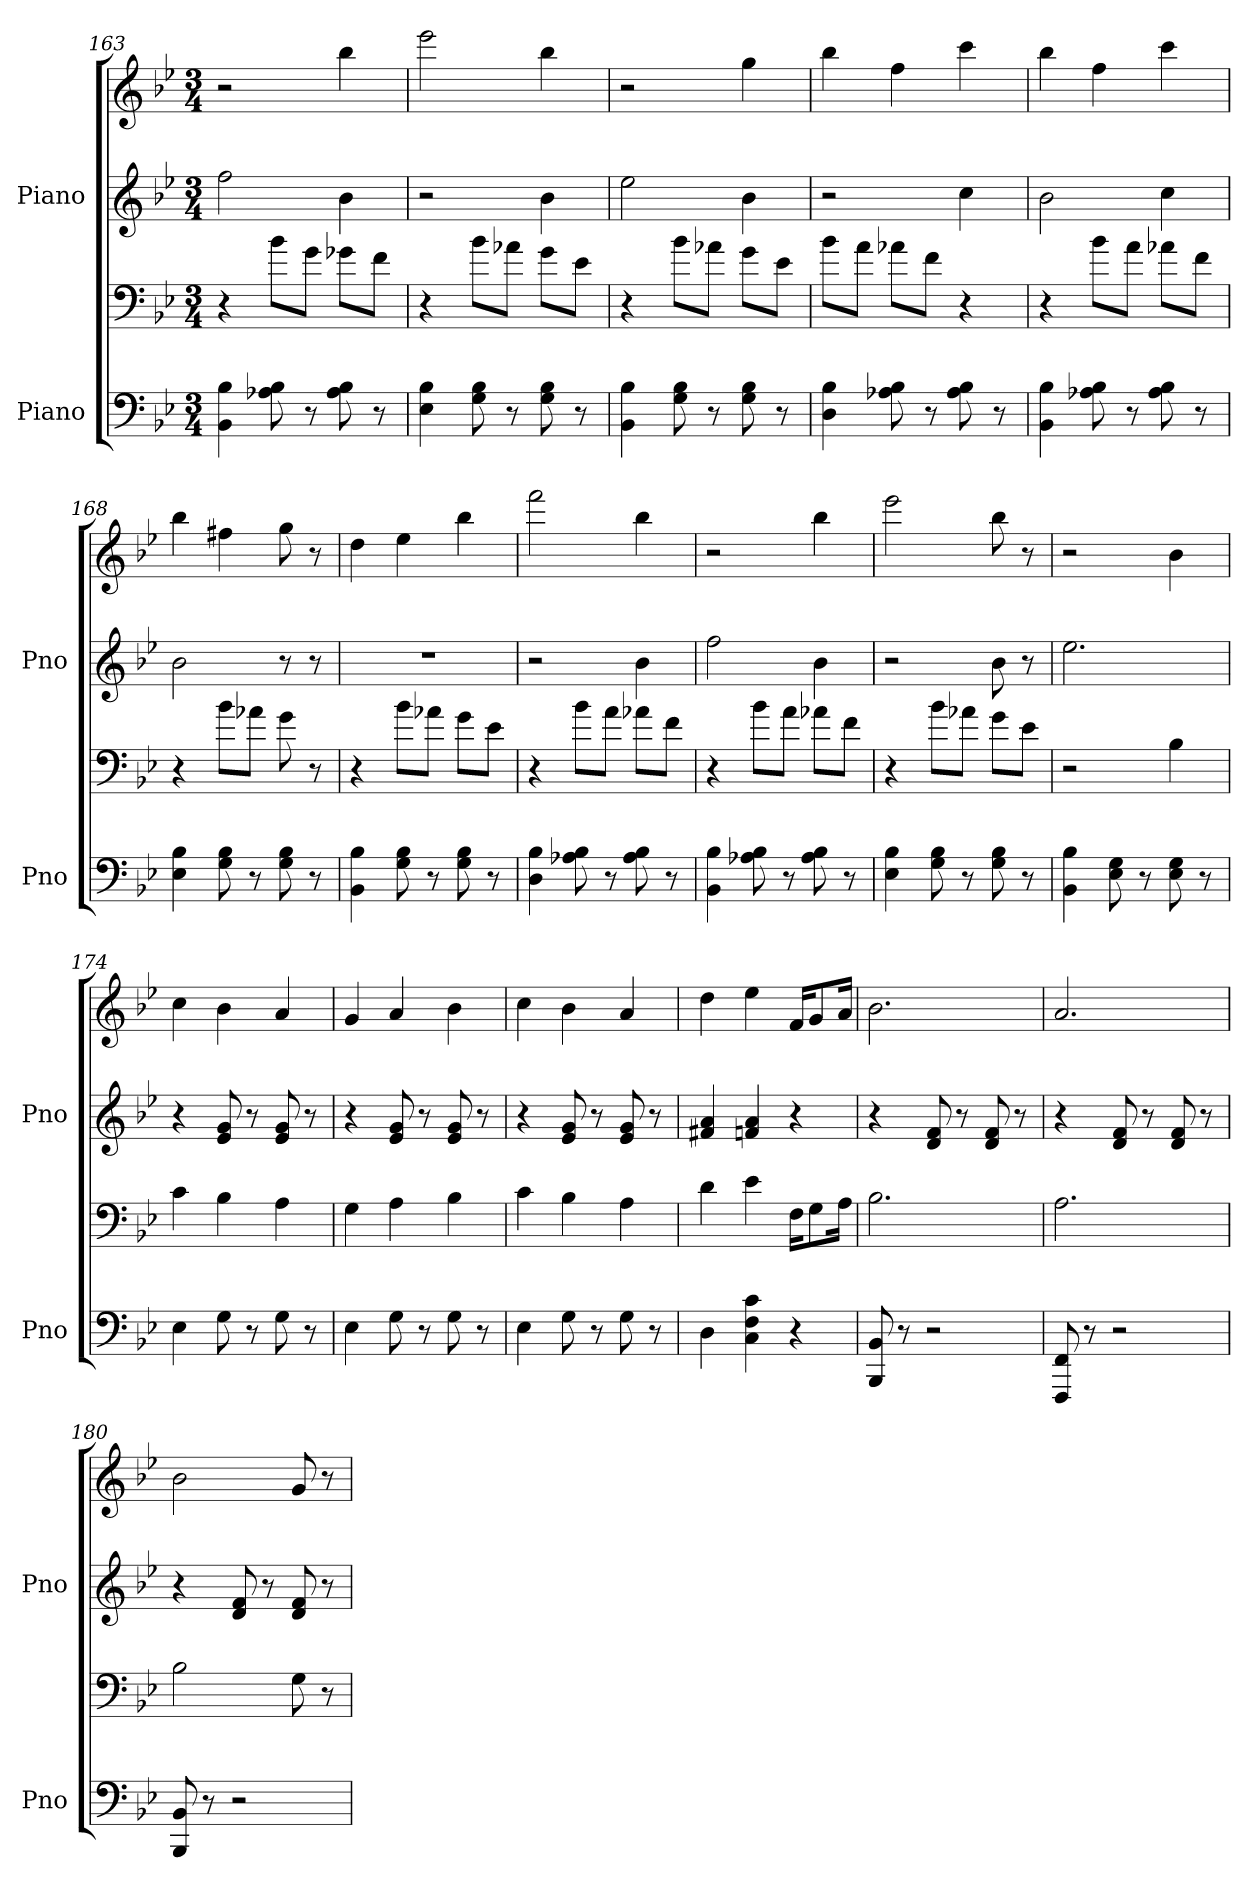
**kern	**kern	**kern	**kern
*part2	*part2	*part1	*part1
*staff4	*staff3	*staff2	*staff1
*I"Piano	*	*I"Piano	*
*I'Pno	*	*I'Pno	*
*clefF4	*clefF4	*clefG2	*clefG2
*k[b-e-]	*k[b-e-]	*k[b-e-]	*k[b-e-]
*M3/4	*M3/4	*M3/4	*M3/4
=163	=163	=163	=163
4BB-\ 4B-\	4r	2ff\	2r
8A-X\ 8B-\	8b-\L	.	.
8r	8g\J	.	.
8A-\ 8B-\	8g-X\L	4b-\	4bb-\
8r	8f\J	.	.
!!LO:PB:g=z
=164	=164	=164	=164
4E-\ 4B-\	4r	2r	2eee-\
8G\ 8B-\	8b-\L	.	.
8r	8a-X\J	.	.
8G\ 8B-\	8g\L	4b-\	4bb-\
8r	8e-\J	.	.
=165	=165	=165	=165
4BB-\ 4B-\	4r	2ee-\	2r
8G\ 8B-\	8b-\L	.	.
8r	8a-X\J	.	.
8G\ 8B-\	8g\L	4b-\	4gg\
8r	8e-\J	.	.
=166	=166	=166	=166
4D\ 4B-\	8b-\L	2r	4bb-\
.	8a\J	.	.
8A-X\ 8B-\	8a-X\L	.	4ff\
8r	8f\J	.	.
8A-\ 8B-\	4r	4cc\	4ccc\
8r	.	.	.
=167	=167	=167	=167
4BB-\ 4B-\	4r	2b-\	4bb-\
8A-X\ 8B-\	8b-\L	.	4ff\
8r	8a\J	.	.
8A-\ 8B-\	8a-X\L	4cc\	4ccc\
8r	8f\J	.	.
=168	=168	=168	=168
4E-\ 4B-\	4r	2b-\	4bb-\
8G\ 8B-\	8b-\L	.	4ff#X\
8r	8a-X\J	.	.
8G\ 8B-\	8g\	8r	8gg\
8r	8r	8r	8r
!!LO:LB:g=z
=169	=169	=169	=169
4BB-\ 4B-\	4r	2.r	4dd\
8G\ 8B-\	8b-\L	.	4ee-\
8r	8a-X\J	.	.
8G\ 8B-\	8g\L	.	4bb-\
8r	8e-\J	.	.
=170	=170	=170	=170
4D\ 4B-\	4r	2r	2fff\
8A-X\ 8B-\	8b-\L	.	.
8r	8a\J	.	.
8A-\ 8B-\	8a-X\L	4b-\	4bb-\
8r	8f\J	.	.
=171	=171	=171	=171
4BB-\ 4B-\	4r	2ff\	2r
8A-X\ 8B-\	8b-\L	.	.
8r	8a\J	.	.
8A-\ 8B-\	8a-X\L	4b-\	4bb-\
8r	8f\J	.	.
=172	=172	=172	=172
4E-\ 4B-\	4r	2r	2eee-\
8G\ 8B-\	8b-\L	.	.
8r	8a-X\J	.	.
8G\ 8B-\	8g\L	8b-\	8bb-\
8r	8e-\J	8r	8r
=173	=173	=173	=173
4BB-\ 4B-\	2r	2.ee-\	2r
8E-\ 8G\	.	.	.
8r	.	.	.
8E-\ 8G\	4B-\	.	4b-\
8r	.	.	.
=174	=174	=174	=174
4E-\	4c\	4r	4cc\
8G\	4B-\	8e-/ 8g/	4b-\
8r	.	8r	.
8G\	4A\	8e-/ 8g/	4a/
8r	.	8r	.
!!LO:LB:g=z
=175	=175	=175	=175
4E-\	4G\	4r	4g/
8G\	4A\	8e-/ 8g/	4a/
8r	.	8r	.
8G\	4B-\	8e-/ 8g/	4b-\
8r	.	8r	.
=176	=176	=176	=176
4E-\	4c\	4r	4cc\
8G\	4B-\	8e-/ 8g/	4b-\
8r	.	8r	.
8G\	4A\	8e-/ 8g/	4a/
8r	.	8r	.
=177	=177	=177	=177
4D\	4d\	4f#X/ 4a/	4dd\
4C\ 4F\ 4c\	4e-\	4fn/ 4a/	4ee-\
4r	16F\KL	4r	16f/KL
.	8G\	.	8g/
.	16A\Jk	.	16a/Jk
=178	=178	=178	=178
8BBB-/ 8BB-/	2.B-\	4r	2.b-\
8r	.	.	.
2r	.	8d/ 8f/	.
.	.	8r	.
.	.	8d/ 8f/	.
.	.	8r	.
=179	=179	=179	=179
8FFF/ 8FF/	2.A\	4r	2.a/
8r	.	.	.
2r	.	8d/ 8f/	.
.	.	8r	.
.	.	8d/ 8f/	.
.	.	8r	.
=180	=180	=180	=180
8BBB-/ 8BB-/	2B-\	4r	2b-\
8r	.	.	.
2r	.	8d/ 8f/	.
.	.	8r	.
.	8G\	8d/ 8f/	8g/
.	8r	8r	8r
=	=	=	=
*-	*-	*-	*-
